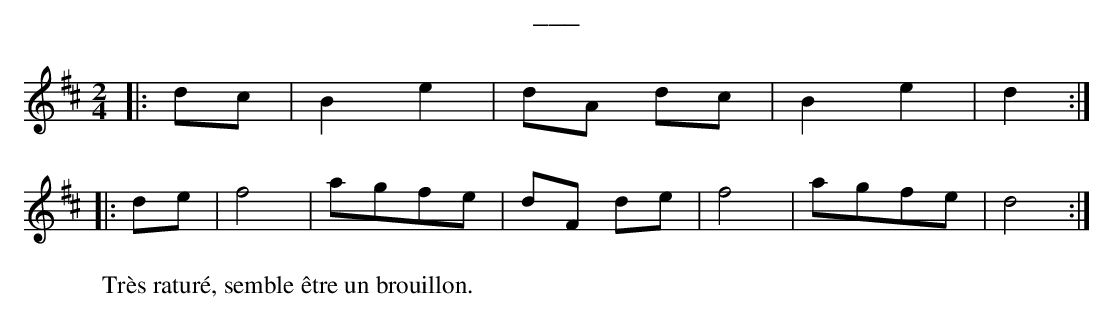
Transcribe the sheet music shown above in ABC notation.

X:1
T:___
K:Dmaj
M:2/4
L:1/8
|:dc|B2 e2|dA dc|B2 e2|d2:|
|:de|f4|agfe|dF de|f4|agfe|d4:|]
W: Très raturé, semble être un brouillon.
